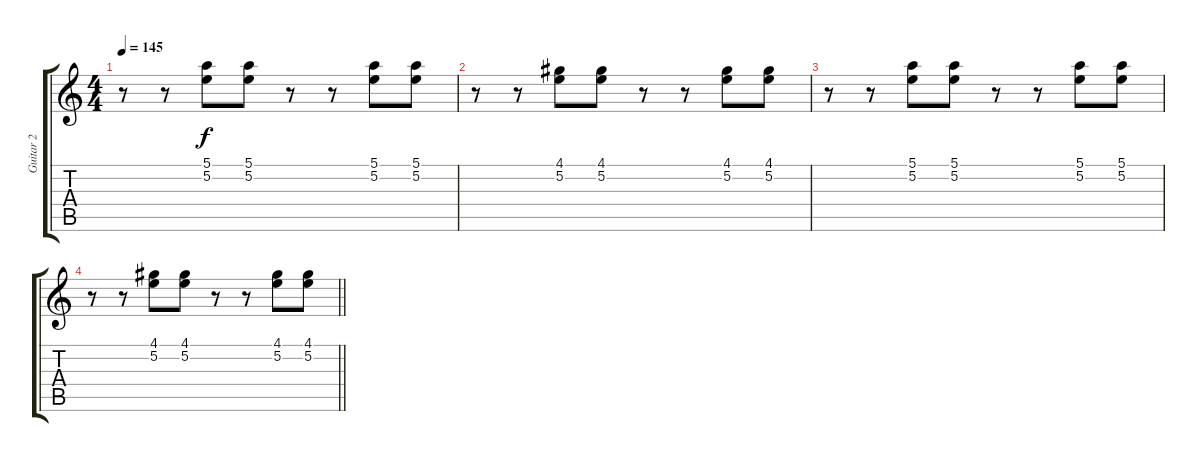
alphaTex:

\track ("Guitar 2" "Guitar 2") {instrument electricguitarclean}
\staff {score tabs}
\tuning (E4 B3 G3 D3 A2 E2) {hide}
\ts (4 4)
\tempo 145
\clef g2
\ks c
r.8{dy f} r.8 (5.1 5.2).8 (5.1 5.2).8 r.8 r.8 (5.1 5.2).8 (5.1 5.2).8 |
r.8 r.8 (4.1 5.2).8 (4.1 5.2).8 r.8 r.8 (4.1 5.2).8 (4.1 5.2).8 |
r.8 r.8 (5.1 5.2).8 (5.1 5.2).8 r.8 r.8 (5.1 5.2).8 (5.1 5.2).8 |
\barLineRight lightlight
r.8 r.8 (4.1 5.2).8 (4.1 5.2).8 r.8 r.8 (4.1 5.2).8 (4.1 5.2).8
